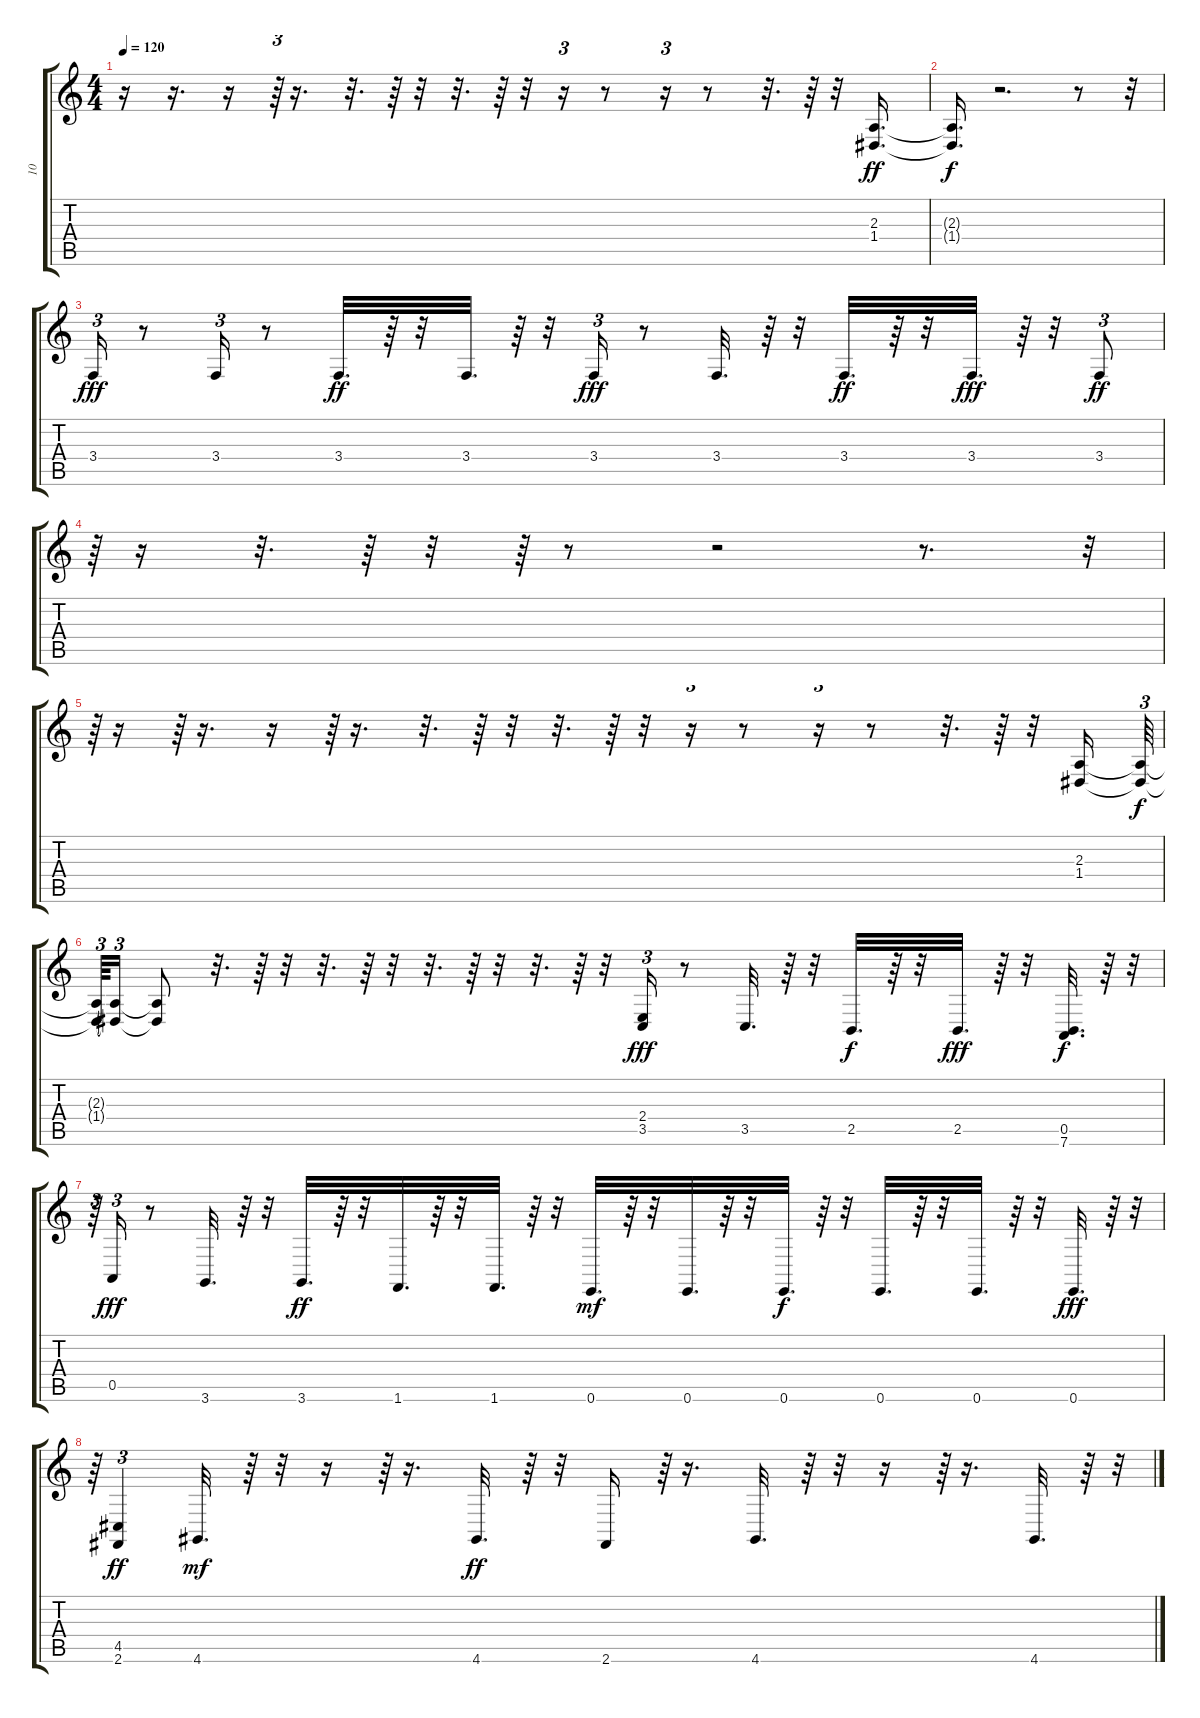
\track ("10" "10") {instrument acousticgrandpiano}
\staff {score tabs}
\tuning (E4 B3 G3 D3 A2 E2) {hide}
\ts (4 4)
\tempo 120
\clef g2
\ks c
r.16{dy ff} r.16{d} r.16 r.64{tu (3 2)} r.16{d} r.32{d} r.64 r.32 r.32{d} r.64 r.32 r.16{tu (3 2)} r.8 r.16{tu (3 2)} r.8 r.32{d} r.64 r.32 (2.3 1.4).16{d} |
(2.3{t} 1.4{t}).16{d dy f} r.2{d} r.8 r.32 |
3.4.16{tu (3 2) dy fff} r.8 3.4.16{tu (3 2)} r.8 3.4.32{d dy ff} r.64 r.32 3.4.32{d} r.64 r.32 3.4.16{tu (3 2) dy fff} r.8 3.4.32{d} r.64 r.32 3.4.32{d dy ff} r.64 r.32 3.4.32{d dy fff} r.64 r.32 3.4.8{tu (3 2) dy ff} |
r.64{tu (3 2)} r.16 r.32{d} r.64 r.32 r.64{tu (3 2)} r.8 r.2 r.8{d} r.32{tu (3 2)} |
r.64{tu (3 2)} r.16 r.64{tu (3 2)} r.16{d} r.16 r.64{tu (3 2)} r.16{d} r.32{d} r.64 r.32 r.32{d} r.64 r.32 r.16{tu (3 2)} r.8 r.16{tu (3 2)} r.8 r.32{d} r.64 r.32 (2.3 1.4).16 (2.3{t} 1.4{t}).64{tu (3 2) dy f} |
(2.3{t} 1.4{t}).64{tu (3 2)} (2.3{t} 1.4{t}).16{tu (3 2)} (2.3{t} 1.4{t}).8 r.32{d} r.64 r.32 r.32{d} r.64 r.32 r.32{d} r.64 r.32 r.32{d} r.64 r.32 (2.4 3.5).16{tu (3 2) dy fff} r.8 3.5.32{d} r.64 r.32 2.5.32{d dy f} r.64 r.32 2.5.32{d dy fff} r.64 r.32 (0.5 7.6).32{d dy f} r.64 r.32{tu (3 2)} |
r.64{tu (3 2)} 0.5.16{tu (3 2) dy fff} r.8 3.6.32{d} r.64 r.32 3.6.32{d dy ff} r.64 r.32 1.6.32{d} r.64 r.32 1.6.32{d} r.64 r.32 0.6.32{d dy mf} r.64 r.32 0.6.32{d} r.64 r.32 0.6.32{d dy f} r.64 r.32 0.6.32{d} r.64 r.32 0.6.32{d} r.64 r.32 0.6.32{d dy fff} r.64 r.32{tu (3 2)} |
r.64{tu (3 2)} (4.5 2.6).4{tu (3 2) dy ff} 4.6.32{d dy mf} r.64 r.32 r.16 r.64{tu (3 2)} r.16{d} 4.6.32{d dy ff} r.64 r.32 2.6.16 r.64{tu (3 2)} r.16{d} 4.6.32{d} r.64 r.32 r.16 r.64{tu (3 2)} r.16{d} 4.6.32{d} r.64 r.32{tu (3 2)}
